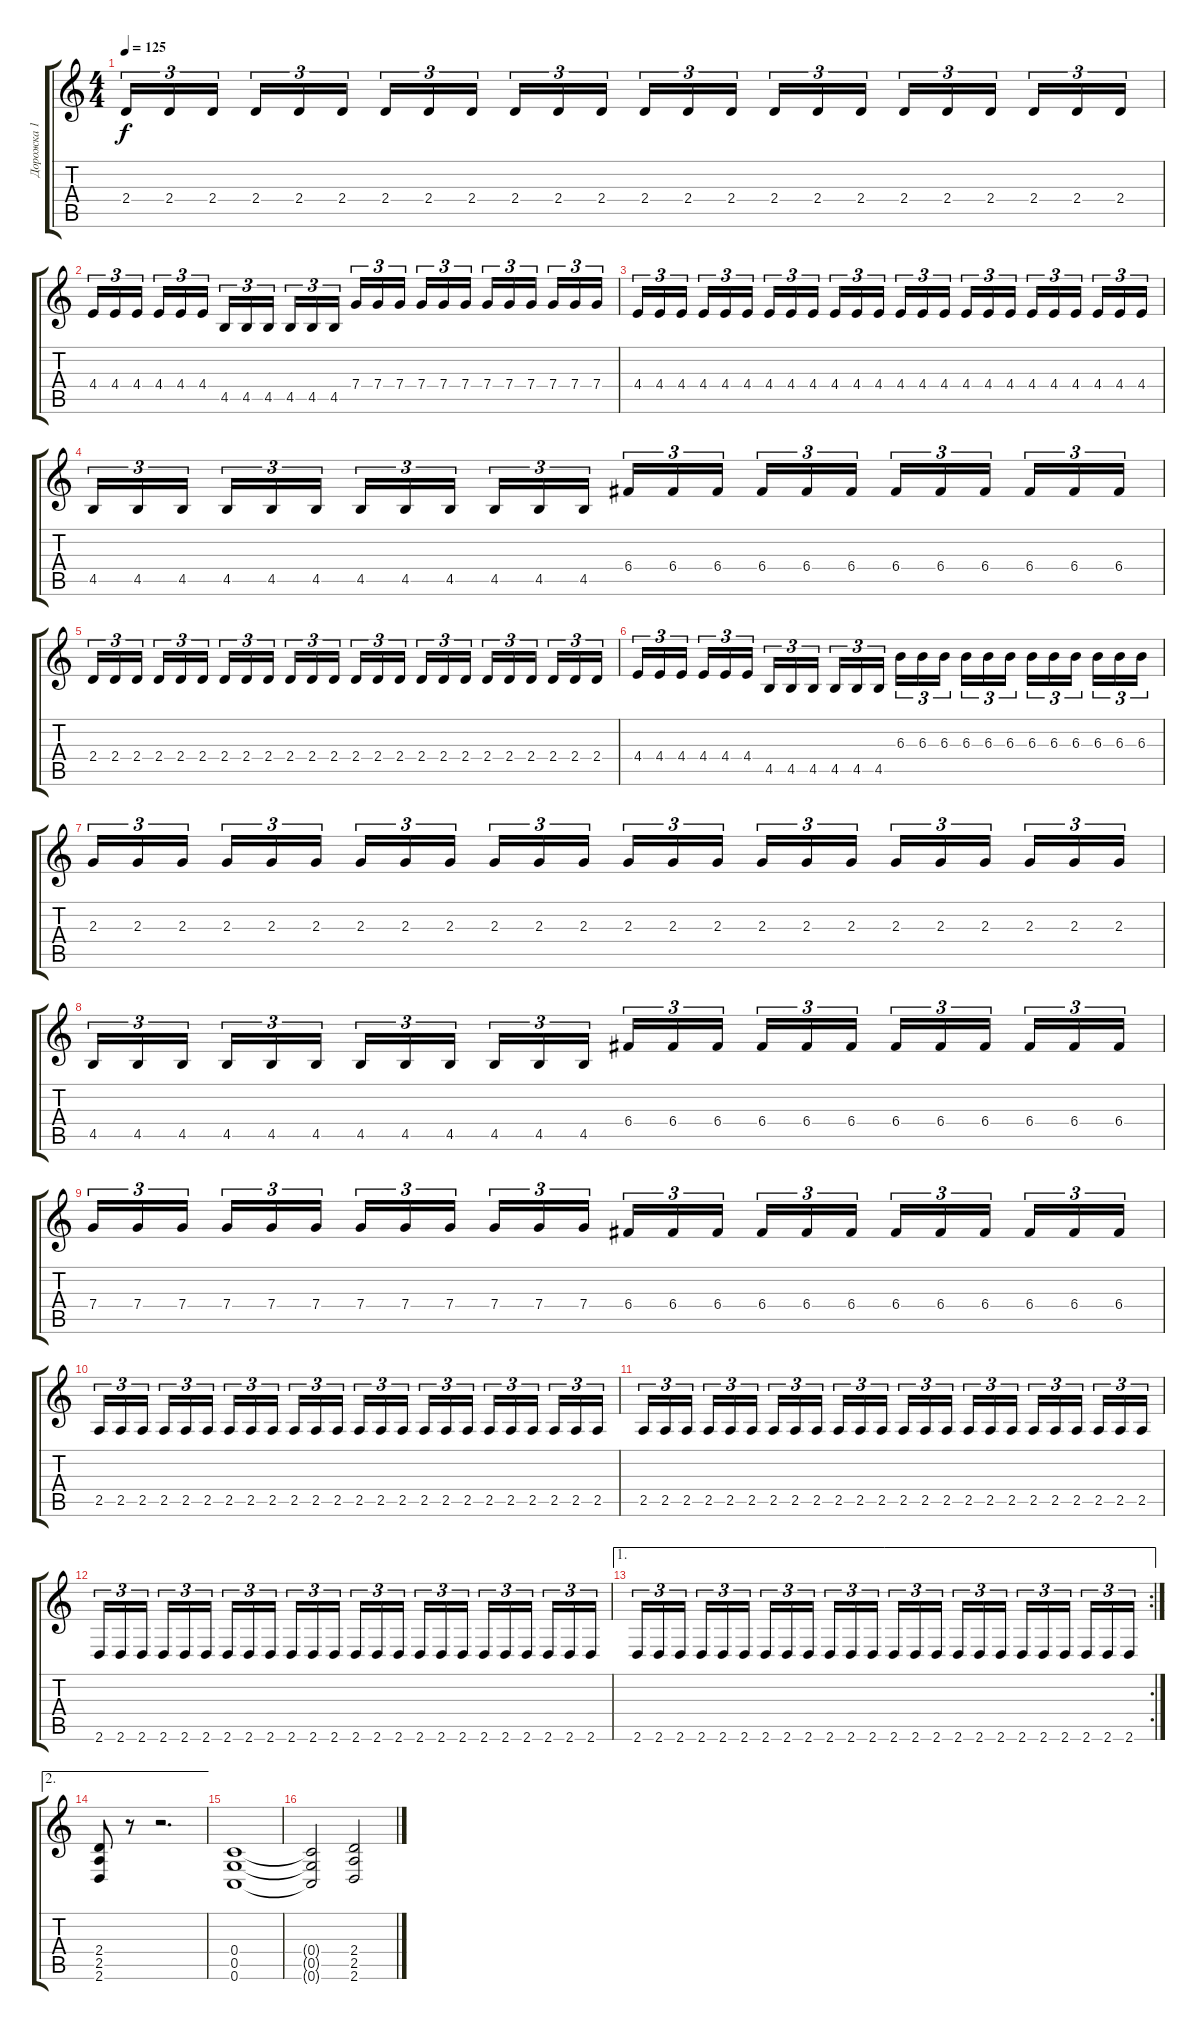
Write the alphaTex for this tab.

\track ("Дорожка 1" "Дорожка 1") {instrument overdrivenguitar}
\staff {score tabs}
\tuning (D4 A3 F3 C3 G2 C2) {hide}
\ts (4 4)
\tempo 125
\clef g2
\ks c
2.4.16{tu (3 2) dy f} 2.4.16{tu (3 2)} 2.4.16{tu (3 2) beam splitsecondary} 2.4.16{tu (3 2)} 2.4.16{tu (3 2)} 2.4.16{tu (3 2)} 2.4.16{tu (3 2)} 2.4.16{tu (3 2)} 2.4.16{tu (3 2) beam splitsecondary} 2.4.16{tu (3 2)} 2.4.16{tu (3 2)} 2.4.16{tu (3 2)} 2.4.16{tu (3 2)} 2.4.16{tu (3 2)} 2.4.16{tu (3 2) beam splitsecondary} 2.4.16{tu (3 2)} 2.4.16{tu (3 2)} 2.4.16{tu (3 2)} 2.4.16{tu (3 2)} 2.4.16{tu (3 2)} 2.4.16{tu (3 2) beam splitsecondary} 2.4.16{tu (3 2)} 2.4.16{tu (3 2)} 2.4.16{tu (3 2)} |
4.4.16{tu (3 2) volume 13} 4.4.16{tu (3 2)} 4.4.16{tu (3 2) beam splitsecondary} 4.4.16{tu (3 2)} 4.4.16{tu (3 2)} 4.4.16{tu (3 2)} 4.5.16{tu (3 2)} 4.5.16{tu (3 2)} 4.5.16{tu (3 2) beam splitsecondary} 4.5.16{tu (3 2)} 4.5.16{tu (3 2)} 4.5.16{tu (3 2)} 7.4.16{tu (3 2)} 7.4.16{tu (3 2)} 7.4.16{tu (3 2) beam splitsecondary} 7.4.16{tu (3 2)} 7.4.16{tu (3 2)} 7.4.16{tu (3 2)} 7.4.16{tu (3 2)} 7.4.16{tu (3 2)} 7.4.16{tu (3 2) beam splitsecondary} 7.4.16{tu (3 2)} 7.4.16{tu (3 2)} 7.4.16{tu (3 2)} |
4.4.16{tu (3 2)} 4.4.16{tu (3 2)} 4.4.16{tu (3 2) beam splitsecondary} 4.4.16{tu (3 2)} 4.4.16{tu (3 2)} 4.4.16{tu (3 2)} 4.4.16{tu (3 2)} 4.4.16{tu (3 2)} 4.4.16{tu (3 2) beam splitsecondary} 4.4.16{tu (3 2)} 4.4.16{tu (3 2)} 4.4.16{tu (3 2)} 4.4.16{tu (3 2)} 4.4.16{tu (3 2)} 4.4.16{tu (3 2) beam splitsecondary} 4.4.16{tu (3 2)} 4.4.16{tu (3 2)} 4.4.16{tu (3 2)} 4.4.16{tu (3 2)} 4.4.16{tu (3 2)} 4.4.16{tu (3 2) beam splitsecondary} 4.4.16{tu (3 2)} 4.4.16{tu (3 2)} 4.4.16{tu (3 2)} |
4.5.16{tu (3 2)} 4.5.16{tu (3 2)} 4.5.16{tu (3 2) beam splitsecondary} 4.5.16{tu (3 2)} 4.5.16{tu (3 2)} 4.5.16{tu (3 2)} 4.5.16{tu (3 2)} 4.5.16{tu (3 2)} 4.5.16{tu (3 2) beam splitsecondary} 4.5.16{tu (3 2)} 4.5.16{tu (3 2)} 4.5.16{tu (3 2)} 6.4.16{tu (3 2)} 6.4.16{tu (3 2)} 6.4.16{tu (3 2) beam splitsecondary} 6.4.16{tu (3 2)} 6.4.16{tu (3 2)} 6.4.16{tu (3 2)} 6.4.16{tu (3 2)} 6.4.16{tu (3 2)} 6.4.16{tu (3 2) beam splitsecondary} 6.4.16{tu (3 2)} 6.4.16{tu (3 2)} 6.4.16{tu (3 2)} |
2.4.16{tu (3 2)} 2.4.16{tu (3 2)} 2.4.16{tu (3 2) beam splitsecondary} 2.4.16{tu (3 2)} 2.4.16{tu (3 2)} 2.4.16{tu (3 2)} 2.4.16{tu (3 2)} 2.4.16{tu (3 2)} 2.4.16{tu (3 2) beam splitsecondary} 2.4.16{tu (3 2)} 2.4.16{tu (3 2)} 2.4.16{tu (3 2)} 2.4.16{tu (3 2)} 2.4.16{tu (3 2)} 2.4.16{tu (3 2) beam splitsecondary} 2.4.16{tu (3 2)} 2.4.16{tu (3 2)} 2.4.16{tu (3 2)} 2.4.16{tu (3 2)} 2.4.16{tu (3 2)} 2.4.16{tu (3 2) beam splitsecondary} 2.4.16{tu (3 2)} 2.4.16{tu (3 2)} 2.4.16{tu (3 2)} |
4.4.16{tu (3 2) volume 13} 4.4.16{tu (3 2)} 4.4.16{tu (3 2) beam splitsecondary} 4.4.16{tu (3 2)} 4.4.16{tu (3 2)} 4.4.16{tu (3 2)} 4.5.16{tu (3 2)} 4.5.16{tu (3 2)} 4.5.16{tu (3 2) beam splitsecondary} 4.5.16{tu (3 2)} 4.5.16{tu (3 2)} 4.5.16{tu (3 2)} 6.3.16{tu (3 2)} 6.3.16{tu (3 2)} 6.3.16{tu (3 2) beam splitsecondary} 6.3.16{tu (3 2)} 6.3.16{tu (3 2)} 6.3.16{tu (3 2)} 6.3.16{tu (3 2)} 6.3.16{tu (3 2)} 6.3.16{tu (3 2) beam splitsecondary} 6.3.16{tu (3 2)} 6.3.16{tu (3 2)} 6.3.16{tu (3 2)} |
2.3.16{tu (3 2)} 2.3.16{tu (3 2)} 2.3.16{tu (3 2) beam splitsecondary} 2.3.16{tu (3 2)} 2.3.16{tu (3 2)} 2.3.16{tu (3 2)} 2.3.16{tu (3 2)} 2.3.16{tu (3 2)} 2.3.16{tu (3 2) beam splitsecondary} 2.3.16{tu (3 2)} 2.3.16{tu (3 2)} 2.3.16{tu (3 2)} 2.3.16{tu (3 2)} 2.3.16{tu (3 2)} 2.3.16{tu (3 2) beam splitsecondary} 2.3.16{tu (3 2)} 2.3.16{tu (3 2)} 2.3.16{tu (3 2)} 2.3.16{tu (3 2)} 2.3.16{tu (3 2)} 2.3.16{tu (3 2) beam splitsecondary} 2.3.16{tu (3 2)} 2.3.16{tu (3 2)} 2.3.16{tu (3 2)} |
4.5.16{tu (3 2)} 4.5.16{tu (3 2)} 4.5.16{tu (3 2) beam splitsecondary} 4.5.16{tu (3 2)} 4.5.16{tu (3 2)} 4.5.16{tu (3 2)} 4.5.16{tu (3 2)} 4.5.16{tu (3 2)} 4.5.16{tu (3 2) beam splitsecondary} 4.5.16{tu (3 2)} 4.5.16{tu (3 2)} 4.5.16{tu (3 2)} 6.4.16{tu (3 2)} 6.4.16{tu (3 2)} 6.4.16{tu (3 2) beam splitsecondary} 6.4.16{tu (3 2)} 6.4.16{tu (3 2)} 6.4.16{tu (3 2)} 6.4.16{tu (3 2)} 6.4.16{tu (3 2)} 6.4.16{tu (3 2) beam splitsecondary} 6.4.16{tu (3 2)} 6.4.16{tu (3 2)} 6.4.16{tu (3 2)} |
7.4.16{tu (3 2)} 7.4.16{tu (3 2)} 7.4.16{tu (3 2) beam splitsecondary} 7.4.16{tu (3 2)} 7.4.16{tu (3 2)} 7.4.16{tu (3 2)} 7.4.16{tu (3 2)} 7.4.16{tu (3 2)} 7.4.16{tu (3 2) beam splitsecondary} 7.4.16{tu (3 2)} 7.4.16{tu (3 2)} 7.4.16{tu (3 2)} 6.4.16{tu (3 2)} 6.4.16{tu (3 2)} 6.4.16{tu (3 2) beam splitsecondary} 6.4.16{tu (3 2)} 6.4.16{tu (3 2)} 6.4.16{tu (3 2)} 6.4.16{tu (3 2)} 6.4.16{tu (3 2)} 6.4.16{tu (3 2) beam splitsecondary} 6.4.16{tu (3 2)} 6.4.16{tu (3 2)} 6.4.16{tu (3 2)} |
2.5.16{tu (3 2)} 2.5.16{tu (3 2)} 2.5.16{tu (3 2) beam splitsecondary} 2.5.16{tu (3 2)} 2.5.16{tu (3 2)} 2.5.16{tu (3 2)} 2.5.16{tu (3 2)} 2.5.16{tu (3 2)} 2.5.16{tu (3 2) beam splitsecondary} 2.5.16{tu (3 2)} 2.5.16{tu (3 2)} 2.5.16{tu (3 2)} 2.5.16{tu (3 2)} 2.5.16{tu (3 2)} 2.5.16{tu (3 2) beam splitsecondary} 2.5.16{tu (3 2)} 2.5.16{tu (3 2)} 2.5.16{tu (3 2)} 2.5.16{tu (3 2)} 2.5.16{tu (3 2)} 2.5.16{tu (3 2) beam splitsecondary} 2.5.16{tu (3 2)} 2.5.16{tu (3 2)} 2.5.16{tu (3 2)} |
2.5.16{tu (3 2)} 2.5.16{tu (3 2)} 2.5.16{tu (3 2) beam splitsecondary} 2.5.16{tu (3 2)} 2.5.16{tu (3 2)} 2.5.16{tu (3 2)} 2.5.16{tu (3 2)} 2.5.16{tu (3 2)} 2.5.16{tu (3 2) beam splitsecondary} 2.5.16{tu (3 2)} 2.5.16{tu (3 2)} 2.5.16{tu (3 2)} 2.5.16{tu (3 2)} 2.5.16{tu (3 2)} 2.5.16{tu (3 2) beam splitsecondary} 2.5.16{tu (3 2)} 2.5.16{tu (3 2)} 2.5.16{tu (3 2)} 2.5.16{tu (3 2)} 2.5.16{tu (3 2)} 2.5.16{tu (3 2) beam splitsecondary} 2.5.16{tu (3 2)} 2.5.16{tu (3 2)} 2.5.16{tu (3 2)} |
2.6.16{tu (3 2)} 2.6.16{tu (3 2)} 2.6.16{tu (3 2) beam splitsecondary} 2.6.16{tu (3 2)} 2.6.16{tu (3 2)} 2.6.16{tu (3 2)} 2.6.16{tu (3 2)} 2.6.16{tu (3 2)} 2.6.16{tu (3 2) beam splitsecondary} 2.6.16{tu (3 2)} 2.6.16{tu (3 2)} 2.6.16{tu (3 2)} 2.6.16{tu (3 2)} 2.6.16{tu (3 2)} 2.6.16{tu (3 2) beam splitsecondary} 2.6.16{tu (3 2)} 2.6.16{tu (3 2)} 2.6.16{tu (3 2)} 2.6.16{tu (3 2)} 2.6.16{tu (3 2)} 2.6.16{tu (3 2) beam splitsecondary} 2.6.16{tu (3 2)} 2.6.16{tu (3 2)} 2.6.16{tu (3 2)} |
\ae 1
\rc 2
2.6.16{tu (3 2)} 2.6.16{tu (3 2)} 2.6.16{tu (3 2) beam splitsecondary} 2.6.16{tu (3 2)} 2.6.16{tu (3 2)} 2.6.16{tu (3 2)} 2.6.16{tu (3 2)} 2.6.16{tu (3 2)} 2.6.16{tu (3 2) beam splitsecondary} 2.6.16{tu (3 2)} 2.6.16{tu (3 2)} 2.6.16{tu (3 2)} 2.6.16{tu (3 2)} 2.6.16{tu (3 2)} 2.6.16{tu (3 2) beam splitsecondary} 2.6.16{tu (3 2)} 2.6.16{tu (3 2)} 2.6.16{tu (3 2)} 2.6.16{tu (3 2)} 2.6.16{tu (3 2)} 2.6.16{tu (3 2) beam splitsecondary} 2.6.16{tu (3 2)} 2.6.16{tu (3 2)} 2.6.16{tu (3 2)} |
\ae 2
(2.4 2.5 2.6).8 r.8 r.2{d} |
(0.4 0.5 0.6).1 |
(0.4{t} 0.5{t} 0.6{t}).2 (2.4 2.5 2.6).2
